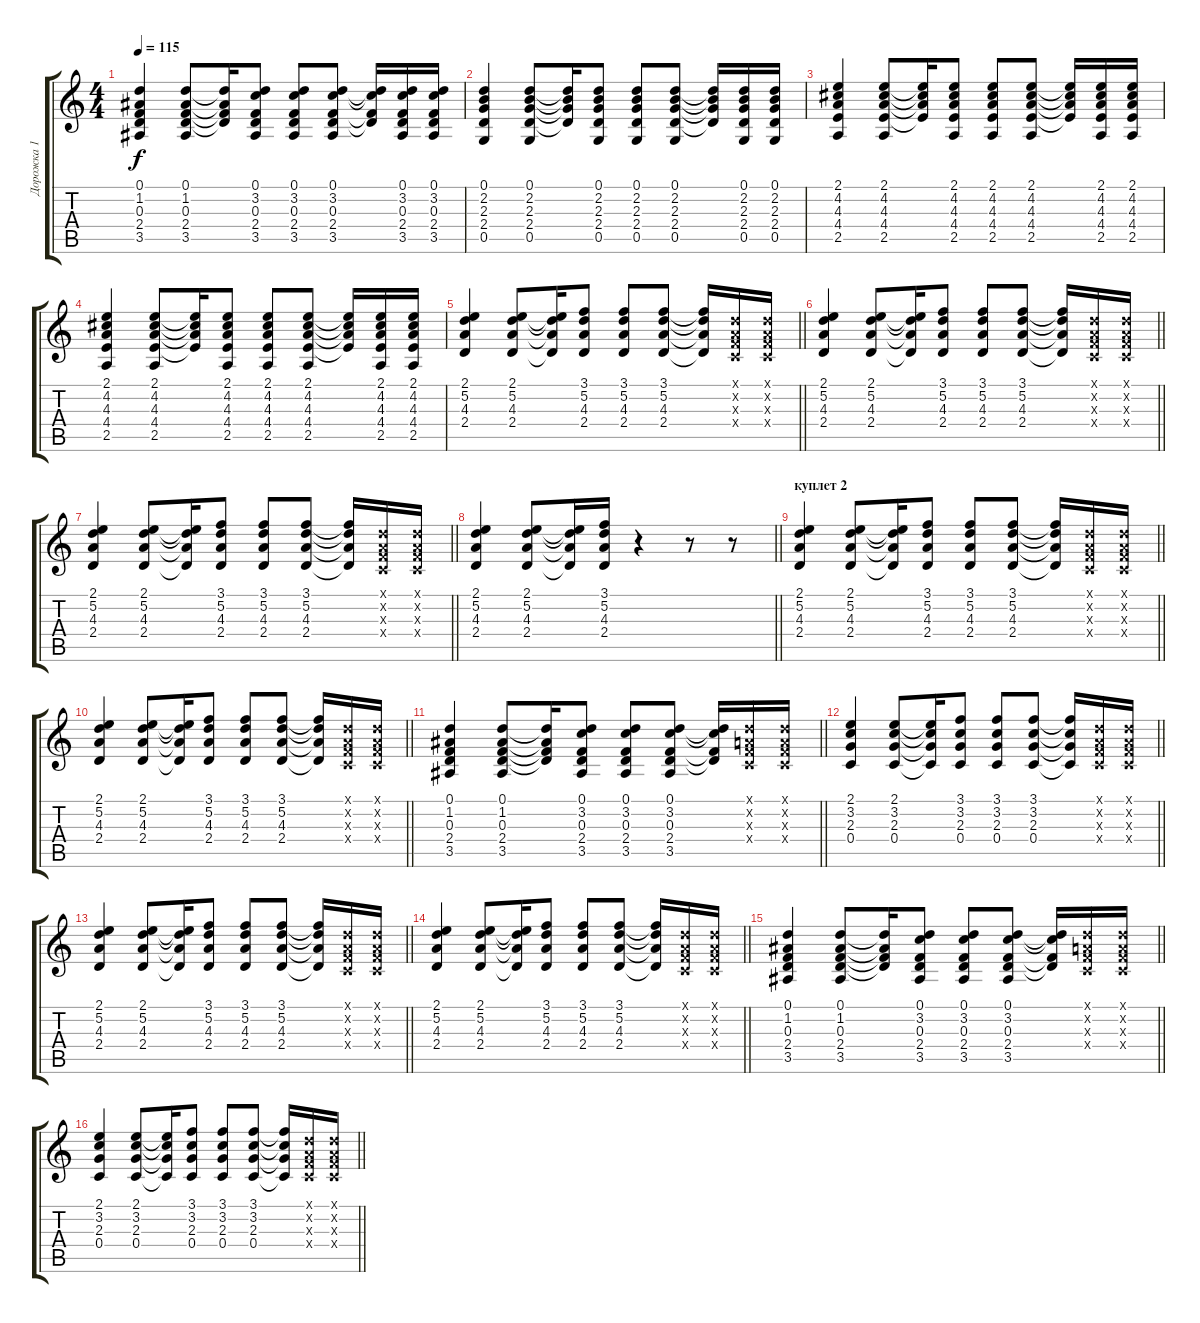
\track ("Дорожка 1" "Дорожка 1") {instrument acousticguitarsteel}
\staff {score tabs}
\tuning (D4 A3 F3 C3 G2 D2) {hide}
\ts (4 4)
\tempo 115
\clef g2
\ks c
(0.1 1.2 0.3 2.4 3.5).4{dy f} (0.1 1.2 0.3 2.4 3.5).8 (0.1{t} 1.2{t} 0.3{t} 2.4{t}).16 (0.1 3.2 0.3 2.4 3.5).8 (0.1 3.2 0.3 2.4 3.5).8 (0.1 3.2 0.3 2.4 3.5).8 (0.1{t} 3.2{t} 0.3{t} 2.4{t}).16 (0.1 3.2 0.3 2.4 3.5).16 (0.1 3.2 0.3 2.4 3.5).16 |
(0.1 2.2 2.3 2.4 0.5).4 (0.1 2.2 2.3 2.4 0.5).8 (0.1{t} 2.2{t} 2.3{t} 2.4{t}).16 (0.1 2.2 2.3 2.4 0.5).8 (0.1 2.2 2.3 2.4 0.5).8 (0.1 2.2 2.3 2.4 0.5).8 (0.1{t} 2.2{t} 2.3{t} 2.4{t}).16 (0.1 2.2 2.3 2.4 0.5).16 (0.1 2.2 2.3 2.4 0.5).16 |
(2.1 4.2 4.3 4.4 2.5).4 (2.1 4.2 4.3 4.4 2.5).8 (2.1{t} 4.2{t} 4.3{t} 4.4{t}).16 (2.1 4.2 4.3 4.4 2.5).8 (2.1 4.2 4.3 4.4 2.5).8 (2.1 4.2 4.3 4.4 2.5).8 (2.1{t} 4.2{t} 4.3{t} 4.4{t}).16 (2.1 4.2 4.3 4.4 2.5).16 (2.1 4.2 4.3 4.4 2.5).16 |
(2.1 4.2 4.3 4.4 2.5).4 (2.1 4.2 4.3 4.4 2.5).8 (2.1{t} 4.2{t} 4.3{t} 4.4{t}).16 (2.1 4.2 4.3 4.4 2.5).8 (2.1 4.2 4.3 4.4 2.5).8 (2.1 4.2 4.3 4.4 2.5).8 (2.1{t} 4.2{t} 4.3{t} 4.4{t}).16 (2.1 4.2 4.3 4.4 2.5).16 (2.1 4.2 4.3 4.4 2.5).16 |
\barLineRight lightlight
(2.1 5.2 4.3 2.4).4 (2.1 5.2 4.3 2.4).8 (2.1{t} 5.2{t} 4.3{t} 2.4{t}).16 (3.1 5.2 4.3 2.4).8 (3.1 5.2 4.3 2.4).8 (3.1 5.2 4.3 2.4).8 (3.1{t} 5.2{t} 4.3{t} 2.4{t}).16 (0.1{x} 0.2{x} 0.3{x} 0.4{x}).16 (0.1{x} 0.2{x} 0.3{x} 0.4{x}).16 |
\barLineRight lightlight
(2.1 5.2 4.3 2.4).4 (2.1 5.2 4.3 2.4).8 (2.1{t} 5.2{t} 4.3{t} 2.4{t}).16 (3.1 5.2 4.3 2.4).8 (3.1 5.2 4.3 2.4).8 (3.1 5.2 4.3 2.4).8 (3.1{t} 5.2{t} 4.3{t} 2.4{t}).16 (0.1{x} 0.2{x} 0.3{x} 0.4{x}).16 (0.1{x} 0.2{x} 0.3{x} 0.4{x}).16 |
\barLineRight lightlight
(2.1 5.2 4.3 2.4).4 (2.1 5.2 4.3 2.4).8 (2.1{t} 5.2{t} 4.3{t} 2.4{t}).16 (3.1 5.2 4.3 2.4).8 (3.1 5.2 4.3 2.4).8 (3.1 5.2 4.3 2.4).8 (3.1{t} 5.2{t} 4.3{t} 2.4{t}).16 (0.1{x} 0.2{x} 0.3{x} 0.4{x}).16 (0.1{x} 0.2{x} 0.3{x} 0.4{x}).16 |
\barLineRight lightlight
(2.1 5.2 4.3 2.4).4 (2.1 5.2 4.3 2.4).8 (2.1{t} 5.2{t} 4.3{t} 2.4{t}).16 (3.1 5.2 4.3 2.4).16 r.4 r.8 r.8 |
\section ("" "куплет 2")
\barLineRight lightlight
(2.1 5.2 4.3 2.4).4 (2.1 5.2 4.3 2.4).8 (2.1{t} 5.2{t} 4.3{t} 2.4{t}).16 (3.1 5.2 4.3 2.4).8 (3.1 5.2 4.3 2.4).8 (3.1 5.2 4.3 2.4).8 (3.1{t} 5.2{t} 4.3{t} 2.4{t}).16 (0.1{x} 0.2{x} 0.3{x} 0.4{x}).16 (0.1{x} 0.2{x} 0.3{x} 0.4{x}).16 |
\barLineRight lightlight
(2.1 5.2 4.3 2.4).4 (2.1 5.2 4.3 2.4).8 (2.1{t} 5.2{t} 4.3{t} 2.4{t}).16 (3.1 5.2 4.3 2.4).8 (3.1 5.2 4.3 2.4).8 (3.1 5.2 4.3 2.4).8 (3.1{t} 5.2{t} 4.3{t} 2.4{t}).16 (0.1{x} 0.2{x} 0.3{x} 0.4{x}).16 (0.1{x} 0.2{x} 0.3{x} 0.4{x}).16 |
\barLineRight lightlight
(0.1 1.2 0.3 2.4 3.5).4 (0.1 1.2 0.3 2.4 3.5).8 (0.1{t} 1.2{t} 0.3{t} 2.4{t}).16 (0.1 3.2 0.3 2.4 3.5).8 (0.1 3.2 0.3 2.4 3.5).8 (0.1 3.2 0.3 2.4 3.5).8 (0.1{t} 3.2{t} 0.3{t} 2.4{t}).16 (0.1{x} 0.2{x} 0.3{x} 0.4{x}).16 (0.1{x} 0.2{x} 0.3{x} 0.4{x}).16 |
\barLineRight lightlight
(2.1 3.2 2.3 0.4).4 (2.1 3.2 2.3 0.4).8 (2.1{t} 3.2{t} 2.3{t} 0.4{t}).16 (3.1 3.2 2.3 0.4).8 (3.1 3.2 2.3 0.4).8 (3.1 3.2 2.3 0.4).8 (3.1{t} 3.2{t} 2.3{t} 0.4{t}).16 (0.1{x} 0.2{x} 0.3{x} 0.4{x}).16 (0.1{x} 0.2{x} 0.3{x} 0.4{x}).16 |
\barLineRight lightlight
(2.1 5.2 4.3 2.4).4 (2.1 5.2 4.3 2.4).8 (2.1{t} 5.2{t} 4.3{t} 2.4{t}).16 (3.1 5.2 4.3 2.4).8 (3.1 5.2 4.3 2.4).8 (3.1 5.2 4.3 2.4).8 (3.1{t} 5.2{t} 4.3{t} 2.4{t}).16 (0.1{x} 0.2{x} 0.3{x} 0.4{x}).16 (0.1{x} 0.2{x} 0.3{x} 0.4{x}).16 |
\barLineRight lightlight
(2.1 5.2 4.3 2.4).4 (2.1 5.2 4.3 2.4).8 (2.1{t} 5.2{t} 4.3{t} 2.4{t}).16 (3.1 5.2 4.3 2.4).8 (3.1 5.2 4.3 2.4).8 (3.1 5.2 4.3 2.4).8 (3.1{t} 5.2{t} 4.3{t} 2.4{t}).16 (0.1{x} 0.2{x} 0.3{x} 0.4{x}).16 (0.1{x} 0.2{x} 0.3{x} 0.4{x}).16 |
\barLineRight lightlight
(0.1 1.2 0.3 2.4 3.5).4 (0.1 1.2 0.3 2.4 3.5).8 (0.1{t} 1.2{t} 0.3{t} 2.4{t}).16 (0.1 3.2 0.3 2.4 3.5).8 (0.1 3.2 0.3 2.4 3.5).8 (0.1 3.2 0.3 2.4 3.5).8 (0.1{t} 3.2{t} 0.3{t} 2.4{t}).16 (0.1{x} 0.2{x} 0.3{x} 0.4{x}).16 (0.1{x} 0.2{x} 0.3{x} 0.4{x}).16 |
\barLineRight lightlight
(2.1 3.2 2.3 0.4).4 (2.1 3.2 2.3 0.4).8 (2.1{t} 3.2{t} 2.3{t} 0.4{t}).16 (3.1 3.2 2.3 0.4).8 (3.1 3.2 2.3 0.4).8 (3.1 3.2 2.3 0.4).8 (3.1{t} 3.2{t} 2.3{t} 0.4{t}).16 (0.1{x} 0.2{x} 0.3{x} 0.4{x}).16 (0.1{x} 0.2{x} 0.3{x} 0.4{x}).16
